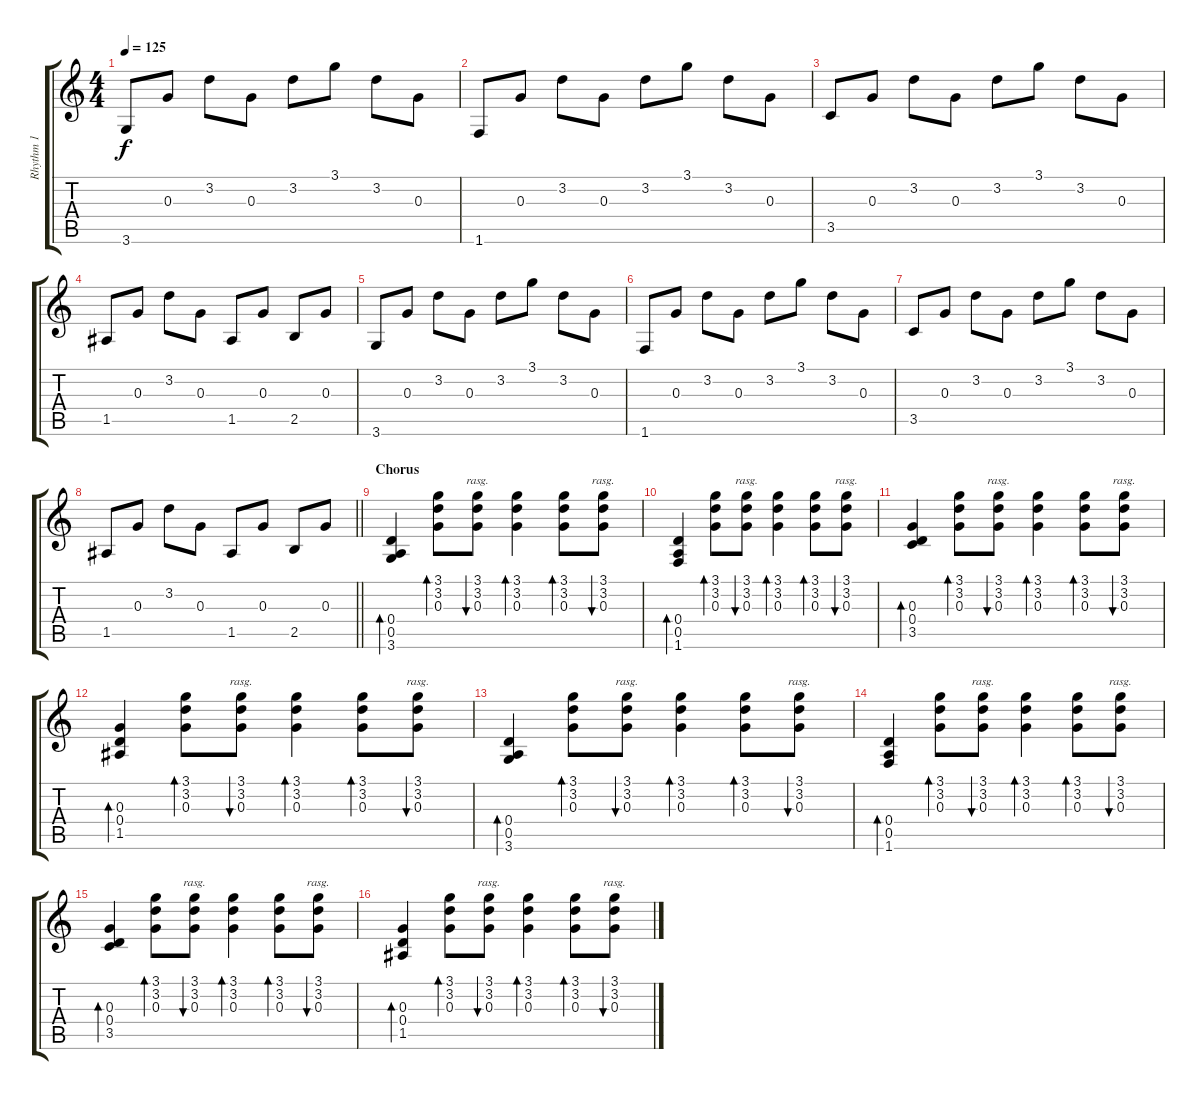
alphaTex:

\track ("Rhythm 1" "Rhythm 1") {instrument electricguitarclean}
\staff {score tabs}
\tuning (E4 B3 G3 D3 A2 E2) {hide}
\ts (4 4)
\tempo 125
\clef g2
\ks c
3.6.8{dy f} 0.3.8 3.2.8 0.3.8 3.2.8 3.1.8 3.2.8 0.3.8 |
1.6.8 0.3.8 3.2.8 0.3.8 3.2.8 3.1.8 3.2.8 0.3.8 |
3.5.8 0.3.8 3.2.8 0.3.8 3.2.8 3.1.8 3.2.8 0.3.8 |
1.5.8 0.3.8 3.2.8 0.3.8 1.5.8 0.3.8 2.5.8 0.3.8 |
3.6.8 0.3.8 3.2.8 0.3.8 3.2.8 3.1.8 3.2.8 0.3.8 |
1.6.8 0.3.8 3.2.8 0.3.8 3.2.8 3.1.8 3.2.8 0.3.8 |
3.5.8 0.3.8 3.2.8 0.3.8 3.2.8 3.1.8 3.2.8 0.3.8 |
\barLineRight lightlight
1.5.8 0.3.8 3.2.8 0.3.8 1.5.8 0.3.8 2.5.8 0.3.8 |
\section ("" "Chorus")
(0.4 0.5 3.6).4{bd 120} (3.1 3.2 0.3).8{bd 120} (3.1 3.2 0.3).8{bu 120 rasg ii} (3.1 3.2 0.3).4{bd 120} (3.1 3.2 0.3).8{bd 120} (3.1 3.2 0.3).8{bu 120 rasg ii} |
(0.4 0.5 1.6).4{bd 120} (3.1 3.2 0.3).8{bd 120} (3.1 3.2 0.3).8{bu 120 rasg ii} (3.1 3.2 0.3).4{bd 120} (3.1 3.2 0.3).8{bd 120} (3.1 3.2 0.3).8{bu 120 rasg ii} |
(0.3 0.4 3.5).4{bd 120} (3.1 3.2 0.3).8{bd 120} (3.1 3.2 0.3).8{bu 120 rasg ii} (3.1 3.2 0.3).4{bd 120} (3.1 3.2 0.3).8{bd 120} (3.1 3.2 0.3).8{bu 120 rasg ii} |
(0.3 0.4 1.5).4{bd 120} (3.1 3.2 0.3).8{bd 120} (3.1 3.2 0.3).8{bu 120 rasg ii} (3.1 3.2 0.3).4{bd 120} (3.1 3.2 0.3).8{bd 120} (3.1 3.2 0.3).8{bu 120 rasg ii} |
(0.4 0.5 3.6).4{bd 120} (3.1 3.2 0.3).8{bd 120} (3.1 3.2 0.3).8{bu 120 rasg ii} (3.1 3.2 0.3).4{bd 120} (3.1 3.2 0.3).8{bd 120} (3.1 3.2 0.3).8{bu 120 rasg ii} |
(0.4 0.5 1.6).4{bd 120} (3.1 3.2 0.3).8{bd 120} (3.1 3.2 0.3).8{bu 120 rasg ii} (3.1 3.2 0.3).4{bd 120} (3.1 3.2 0.3).8{bd 120} (3.1 3.2 0.3).8{bu 120 rasg ii} |
(0.3 0.4 3.5).4{bd 120} (3.1 3.2 0.3).8{bd 120} (3.1 3.2 0.3).8{bu 120 rasg ii} (3.1 3.2 0.3).4{bd 120} (3.1 3.2 0.3).8{bd 120} (3.1 3.2 0.3).8{bu 120 rasg ii} |
(0.3 0.4 1.5).4{bd 120} (3.1 3.2 0.3).8{bd 120} (3.1 3.2 0.3).8{bu 120 rasg ii} (3.1 3.2 0.3).4{bd 120} (3.1 3.2 0.3).8{bd 120} (3.1 3.2 0.3).8{bu 120 rasg ii}
